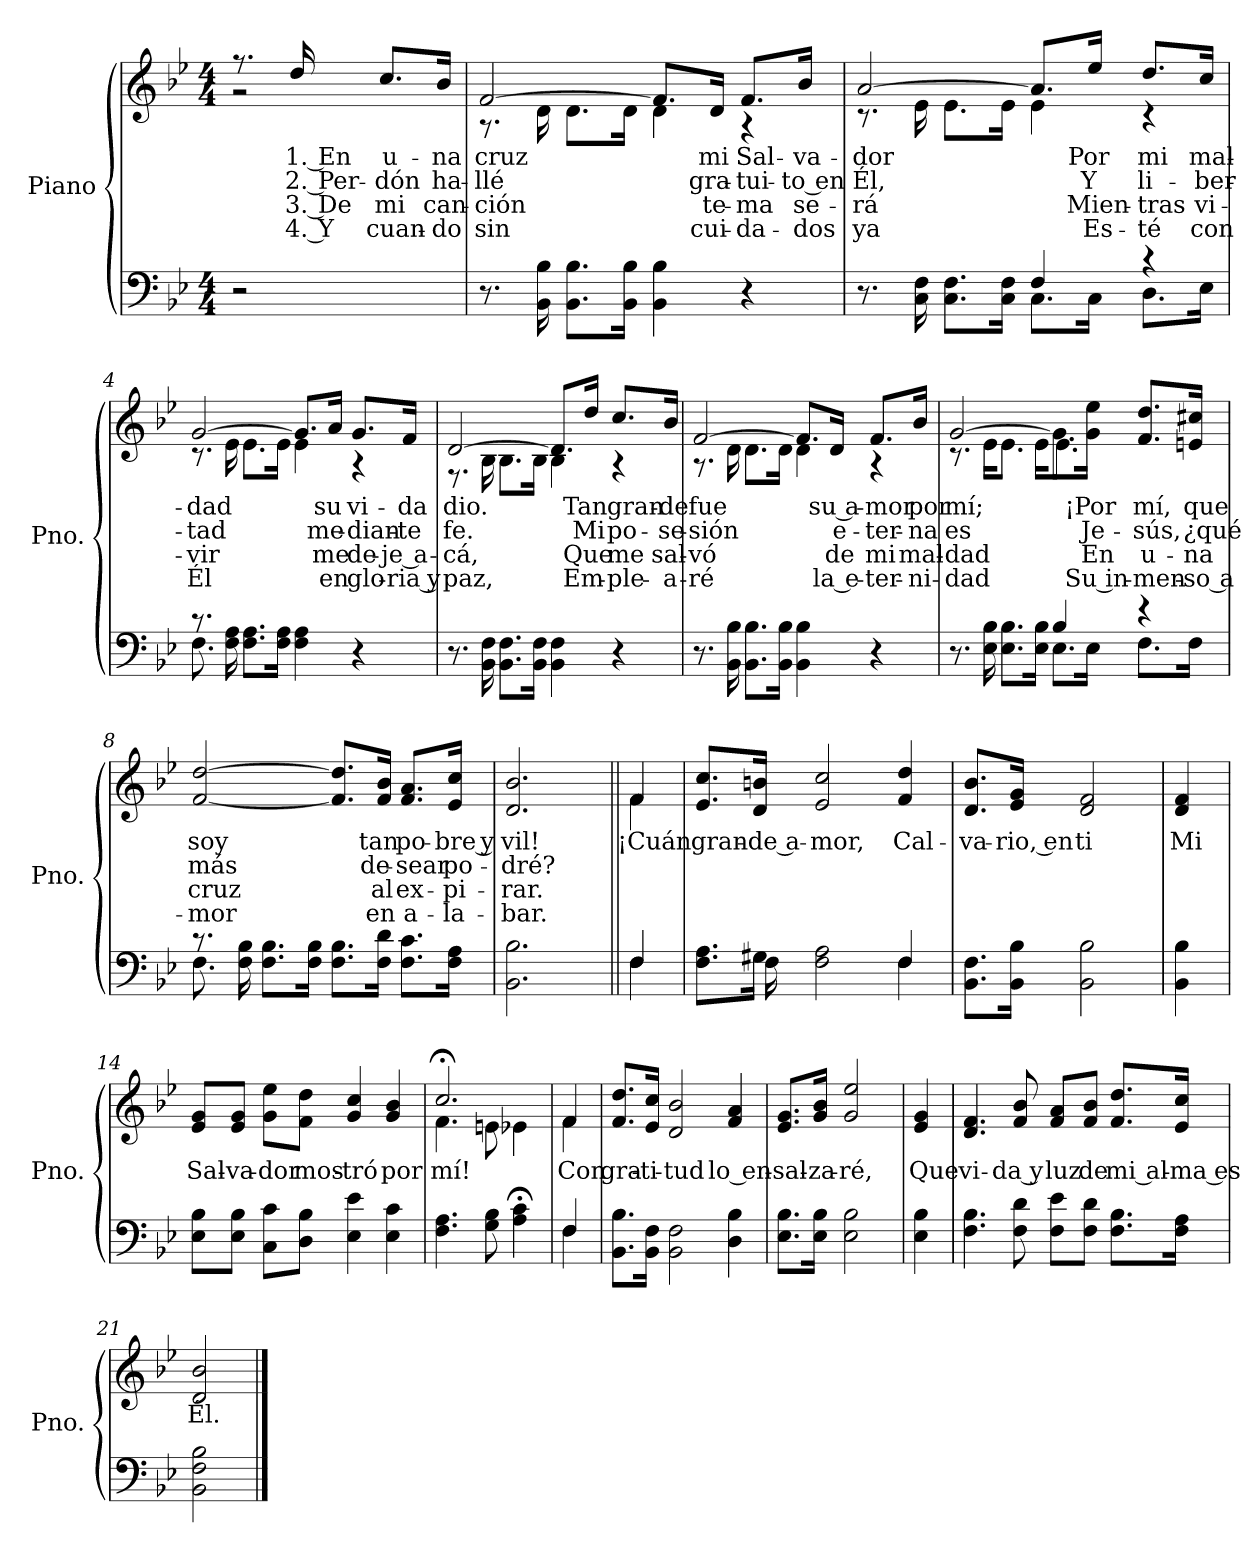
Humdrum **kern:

**kern	**kern	**text	**text	**text	**text
*part1	*part1	*part1	*part1	*part1	*part1
*staff2	*staff1	*staff1	*staff1	*staff1	*staff1
*I"Piano	*	*	*	*	*
*I'Pno.	*	*	*	*	*
*clefF4	*clefG2	*	*	*	*
*k[b-e-]	*k[b-e-]	*	*	*	*
*M4/4	*M4/4	*	*	*	*
=1	=1	=1	=1	=1	=1
*	*^	*	*	*	*
2r	8.r	2rg	.	.	.	.
!	!	!	!LO:LY:b	!LO:LY:b	!LO:LY:b	!LO:LY:b
.	16dd/	.	1. En	2. Per-	3. De	4. Y
!	!	!	!LO:LY:b	!LO:LY:b	!LO:LY:b	!LO:LY:b
.	8.cc/L	.	u-	-dón	mi	cuan-
!	!	!	!LO:LY:b	!LO:LY:b	!LO:LY:b	!LO:LY:b
.	16b-/Jk	.	-na	ha-	can-	-do
=2	=2	=2	=2	=2	=2	=2
!	!	!	!LO:LY:b	!LO:LY:b	!LO:LY:b	!LO:LY:b
8.r	[2f/	8.r	cruz	-llé	-ción	sin
16BB-\ 16B-\	.	16d\	.	.	.	.
8.BB-\ 8.B-\L	.	8.d\L	.	.	.	.
16BB-\ 16B-\Jk	.	16d\Jk	.	.	.	.
4BB-\ 4B-\	8.f/L]	4d\	.	.	.	.
!	!	!	!LO:LY:b	!LO:LY:b	!LO:LY:b	!LO:LY:b
.	16d/Jk	.	mi	gra-	te-	cui-
!	!	!	!LO:LY:b	!LO:LY:b	!LO:LY:b	!LO:LY:b
4r	8.f/L	4r	Sal-	-tui-	-ma	-da-
!	!	!	!LO:LY:b	!LO:LY:b	!LO:LY:b	!LO:LY:b
.	16b-/Jk	.	-va-	-to en	se-	-dos
=3	=3	=3	=3	=3	=3	=3
*^	*	*	*	*	*	*
!	!	!	!	!LO:LY:b	!LO:LY:b	!LO:LY:b	!LO:LY:b
8.r	2ryy	[2a/	8.r	-dor	Él,	-rá	ya
16C\ 16F\	.	.	16e-\	.	.	.	.
8.C\ 8.F\L	.	.	8.e-\L	.	.	.	.
16C\ 16F\Jk	.	.	16e-\Jk	.	.	.	.
4F/	8.C\L	8.a/L]	4e-\	.	.	.	.
!	!	!	!	!LO:LY:b	!LO:LY:b	!LO:LY:b	!LO:LY:b
.	16C\Jk	16ee-/Jk	.	Por	Y	Mien-	Es-
!	!	!	!	!LO:LY:b	!LO:LY:b	!LO:LY:b	!LO:LY:b
4r	8.D\L	8.dd/L	4r	mi	li-	-tras	-té
!	!	!	!	!LO:LY:b	!LO:LY:b	!LO:LY:b	!LO:LY:b
.	16E-\Jk	16cc/Jk	.	mal-	-ber-	vi-	con
!!LO:LB:g=z	!!
=4	=4	=4	=4	=4	=4	=4	=4
!	!	!	!	!LO:LY:b	!LO:LY:b	!LO:LY:b	!LO:LY:b
8.r	8.F\	[2g/	8.r	-dad	-tad	-vir	Él
16F\ 16A\	2ryy	.	16e-\	.	.	.	.
8.F\ 8.A\L	.	.	8.e-\L	.	.	.	.
16F\ 16A\Jk	.	.	16e-\Jk	.	.	.	.
4F\ 4A\	.	8.g/L]	4e-\	.	.	.	.
!	!	!	!	!LO:LY:b	!LO:LY:b	!LO:LY:b	!LO:LY:b
.	4ryy	16a/Jk	.	su	me-	me	en
!	!	!	!	!LO:LY:b	!LO:LY:b	!LO:LY:b	!LO:LY:b
4r	.	8.g/L	4r	vi-	-dian-	de-	glo-
!	!	!	!	!LO:LY:b	!LO:LY:b	!LO:LY:b	!LO:LY:b
.	16ryy	16f/Jk	.	-da	-te	-je a-	-ria y
=5	=5	=5	=5	=5	=5	=5	=5
!	!	!	!	!LO:LY:b	!LO:LY:b	!LO:LY:b	!LO:LY:b
*v	*v	*	*	*	*	*	*
8.r	[2d/	8.r	dio.	fe.	-cá,	paz,
16BB-\ 16F\	.	16B-\	.	.	.	.
8.BB-\ 8.F\L	.	8.B-\L	.	.	.	.
16BB-\ 16F\Jk	.	16B-\Jk	.	.	.	.
4BB-\ 4F\	8.d/L]	4B-\	.	.	.	.
!	!	!	!LO:LY:b	!LO:LY:b	!LO:LY:b	!LO:LY:b
.	16dd/Jk	.	Tan	Mi	Que	Em-
!	!	!	!LO:LY:b	!LO:LY:b	!LO:LY:b	!LO:LY:b
4r	8.cc/L	4r	gran-	po-	me	-ple-
!	!	!	!LO:LY:b	!LO:LY:b	!LO:LY:b	!LO:LY:b
.	16b-/Jk	.	-de	-se-	sal-	-a-
!!LO:LB:g=z	!!
=6	=6	=6	=6	=6	=6	=6
!	!	!	!LO:LY:b	!LO:LY:b	!LO:LY:b	!LO:LY:b
8.r	[2f/	8.r	fue	-sión	-vó	-ré
16BB-\ 16B-\	.	16d\	.	.	.	.
8.BB-\ 8.B-\L	.	8.d\L	.	.	.	.
16BB-\ 16B-\Jk	.	16d\Jk	.	.	.	.
4BB-\ 4B-\	8.f/L]	4d\	.	.	.	.
!	!	!	!LO:LY:b	!LO:LY:b	!LO:LY:b	!LO:LY:b
.	16d/Jk	.	su a-	e-	de	la e-
!	!	!	!LO:LY:b	!LO:LY:b	!LO:LY:b	!LO:LY:b
4r	8.f/L	4r	-mor	-ter-	mi	-ter-
!	!	!	!LO:LY:b	!LO:LY:b	!LO:LY:b	!LO:LY:b
.	16b-/Jk	.	por	-na	mal-	-ni-
=7	=7	=7	=7	=7	=7	=7
*^	*	*	*	*	*	*
!	!	!	!	!LO:LY:b	!LO:LY:b	!LO:LY:b	!LO:LY:b
8.r	2ryy	[2g/	8.r	mí;	es	-dad	-dad
16E-\ 16B-\	.	.	16e-\KL	.	.	.	.
8.E-\ 8.B-\L	.	.	8.e-\J	.	.	.	.
16E-\ 16B-\Jk	.	.	16e-\KL	.	.	.	.
4B-/	8.E-\L	8.g\L]	8.e-\J	.	.	.	.
!	!	!	!	!LO:LY:b	!LO:LY:b	!LO:LY:b	!LO:LY:b
.	16E-\Jk	16g\ 16ee-\Jk	4ryy	¡Por	Je-	En	Su in-
!	!	!	!	!LO:LY:b	!LO:LY:b	!LO:LY:b	!LO:LY:b
4r	8.F\L	8.f/ 8.dd/L	.	mí,	-sús,	u-	-men-
!	!	!	!	!LO:LY:b	!LO:LY:b	!LO:LY:b	!LO:LY:b
.	16F\Jk	16en/ 16cc#X/Jk	16ryy	que	¿qué	-na	-so a-
!!LO:PB:g=z
=8	=8	=8	=8	=8	=8	=8	=8
!	!	!	!	!LO:LY:b	!LO:LY:b	!LO:LY:b	!LO:LY:b
*	*	*v	*v	*	*	*	*
8.r	8.F\	[2f/ [2dd/	soy	más	cruz	-mor
16F\ 16B-\	2ryy	.	.	.	.	.
8.F\ 8.B-\L	.	.	.	.	.	.
16F\ 16B-\Jk	.	.	.	.	.	.
8.F\ 8.B-\L	.	8.f]/ 8.dd]/L	.	.	.	.
!	!	!	!LO:LY:b	!LO:LY:b	!LO:LY:b	!LO:LY:b
16F\ 16d\Jk	4ryy	16f/ 16b-/Jk	tan	de-	al	en
!	!	!	!LO:LY:b	!LO:LY:b	!LO:LY:b	!LO:LY:b
8.F\ 8.c\L	.	8.f/ 8.a/L	po-	-sear	ex-	a-
!	!	!	!LO:LY:b	!LO:LY:b	!LO:LY:b	!LO:LY:b
16F\ 16A\Jk	16ryy	16e-/ 16cc/Jk	-bre y	po-	-pi-	-la-
=9	=9	=9	=9	=9	=9	=9
!	!	!	!LO:LY:b	!LO:LY:b	!LO:LY:b	!LO:LY:b
*v	*v	*	*	*	*	*
2.BB-\ 2.B-\	2.d/ 2.b-/	vil!	-dré?	-rar.	-bar.
!!LO:LB:g=z
=10||	=10||	=10||	=10||	=10||	=10||
*^	*	*	*	*	*
!	!	!LO:TX:a:t=Coro	!	!	!	!
!	!	!	!LO:LY:b	!	!	!
*	*	*^	*	*	*	*
4F/	4F\	4f/	4f\	¡Cuán	.	.	.
=11	=11	=11	=11	=11	=11	=11	=11
!	!	!	!	!LO:LY:b	!	!	!
*	*	*v	*v	*	*	*	*
8.F\ 8.A\L	8.ryy	8.e-/ 8.cc/L	gran-	.	.	.
!	!	!	!LO:LY:b	!	!	!
16G#X\Jk	16F\	16d/ 16bn/Jk	-de a-	.	.	.
!	!	!	!LO:LY:b	!	!	!
2F\ 2A\	2ryy	2e-/ 2cc/	-mor,	.	.	.
!	!	!	!LO:LY:b	!	!	!
4F/	4F\	4f/ 4dd/	Cal-	.	.	.
=12	=12	=12	=12	=12	=12	=12
!	!	!	!LO:LY:b	!	!	!
*v	*v	*	*	*	*	*
8.BB-\ 8.F\L	8.d/ 8.b-/L	-va-	.	.	.
!	!	!LO:LY:b	!	!	!
16BB-\ 16B-\Jk	16e-/ 16g/Jk	-rio, en	.	.	.
!	!	!LO:LY:b	!	!	!
2BB-\ 2B-\	2d/ 2f/	ti	.	.	.
!!LO:LB:g=z
=13	=13	=13	=13	=13	=13
!	!	!LO:LY:b	!	!	!
4BB-\ 4B-\	4d/ 4f/	Mi	.	.	.
=14	=14	=14	=14	=14	=14
!	!	!LO:LY:b	!	!	!
8E-\ 8B-\L	8e-/ 8g/L	Sal-	.	.	.
!	!	!LO:LY:b	!	!	!
8E-\ 8B-\J	8e-/ 8g/J	-va-	.	.	.
!	!	!LO:LY:b	!	!	!
8C\ 8c\L	8g\ 8ee-\L	-dor	.	.	.
!	!	!LO:LY:b	!	!	!
8D\ 8B-\J	8f\ 8dd\J	mos-	.	.	.
!	!	!LO:LY:b	!	!	!
4E-\ 4e-\	4g/ 4cc/	-tró	.	.	.
!	!	!LO:LY:b	!	!	!
4E-\ 4c\	4g/ 4b-/	por	.	.	.
=15	=15	=15	=15	=15	=15
!	!	!LO:LY:b	!	!	!
*	*^	*	*	*	*
4.F\ 4.A\	2.cc;</	4.f\	mí!	.	.	.
8G\ 8B-\	.	8en\	.	.	.	.
4A\;< 4c\;<	.	4e-X\	.	.	.	.
!!LO:LB:g=z	!!
=16	=16	=16	=16	=16	=16	=16
*^	*	*	*	*	*	*
!	!	!	!	!LO:LY:b	!	!	!
4F/	4F\	4f/	4f\	Con	.	.	.
=17	=17	=17	=17	=17	=17	=17	=17
!	!	!	!	!LO:LY:b	!	!	!
*v	*v	*	*	*	*	*	*
*	*v	*v	*	*	*	*
8.BB-\ 8.B-\L	8.f/ 8.dd/L	gra-	.	.	.
!	!	!LO:LY:b	!	!	!
16BB-\ 16F\Jk	16e-/ 16cc/Jk	-ti-	.	.	.
!	!	!LO:LY:b	!	!	!
2BB-\ 2F\	2d/ 2b-/	-tud	.	.	.
!	!	!LO:LY:b	!	!	!
4D\ 4B-\	4f/ 4a/	lo en-	.	.	.
=18	=18	=18	=18	=18	=18
!	!	!LO:LY:b	!	!	!
8.E-\ 8.B-\L	8.e-/ 8.g/L	-sal-	.	.	.
!	!	!LO:LY:b	!	!	!
16E-\ 16B-\Jk	16g/ 16b-/Jk	-za-	.	.	.
!	!	!LO:LY:b	!	!	!
2E-\ 2B-\	2g/ 2ee-/	-ré,	.	.	.
!!LO:LB:g=z
=19	=19	=19	=19	=19	=19
!	!	!LO:LY:b	!	!	!
4E-\ 4B-\	4e-/ 4g/	Que	.	.	.
=20	=20	=20	=20	=20	=20
!	!	!LO:LY:b	!	!	!
4.F\ 4.B-\	4.d/ 4.f/	vi-	.	.	.
!	!	!LO:LY:b	!	!	!
8F\ 8d\	8f/ 8b-/	-da y	.	.	.
!	!	!LO:LY:b	!	!	!
8F\ 8e-\L	8f/ 8a/L	luz	.	.	.
!	!	!LO:LY:b	!	!	!
8F\ 8d\J	8f/ 8b-/J	de	.	.	.
!	!	!LO:LY:b	!	!	!
8.F\ 8.B-\L	8.f/ 8.dd/L	mi al-	.	.	.
!	!	!LO:LY:b	!	!	!
16F\ 16A\Jk	16e-/ 16cc/Jk	-ma es	.	.	.
=21	=21	=21	=21	=21	=21
!	!	!LO:LY:b	!	!	!
2BB-\ 2F\ 2B-\	2d/ 2b-/	Él.	.	.	.
==	==	==	==	==	==
*-	*-	*-	*-	*-	*-
